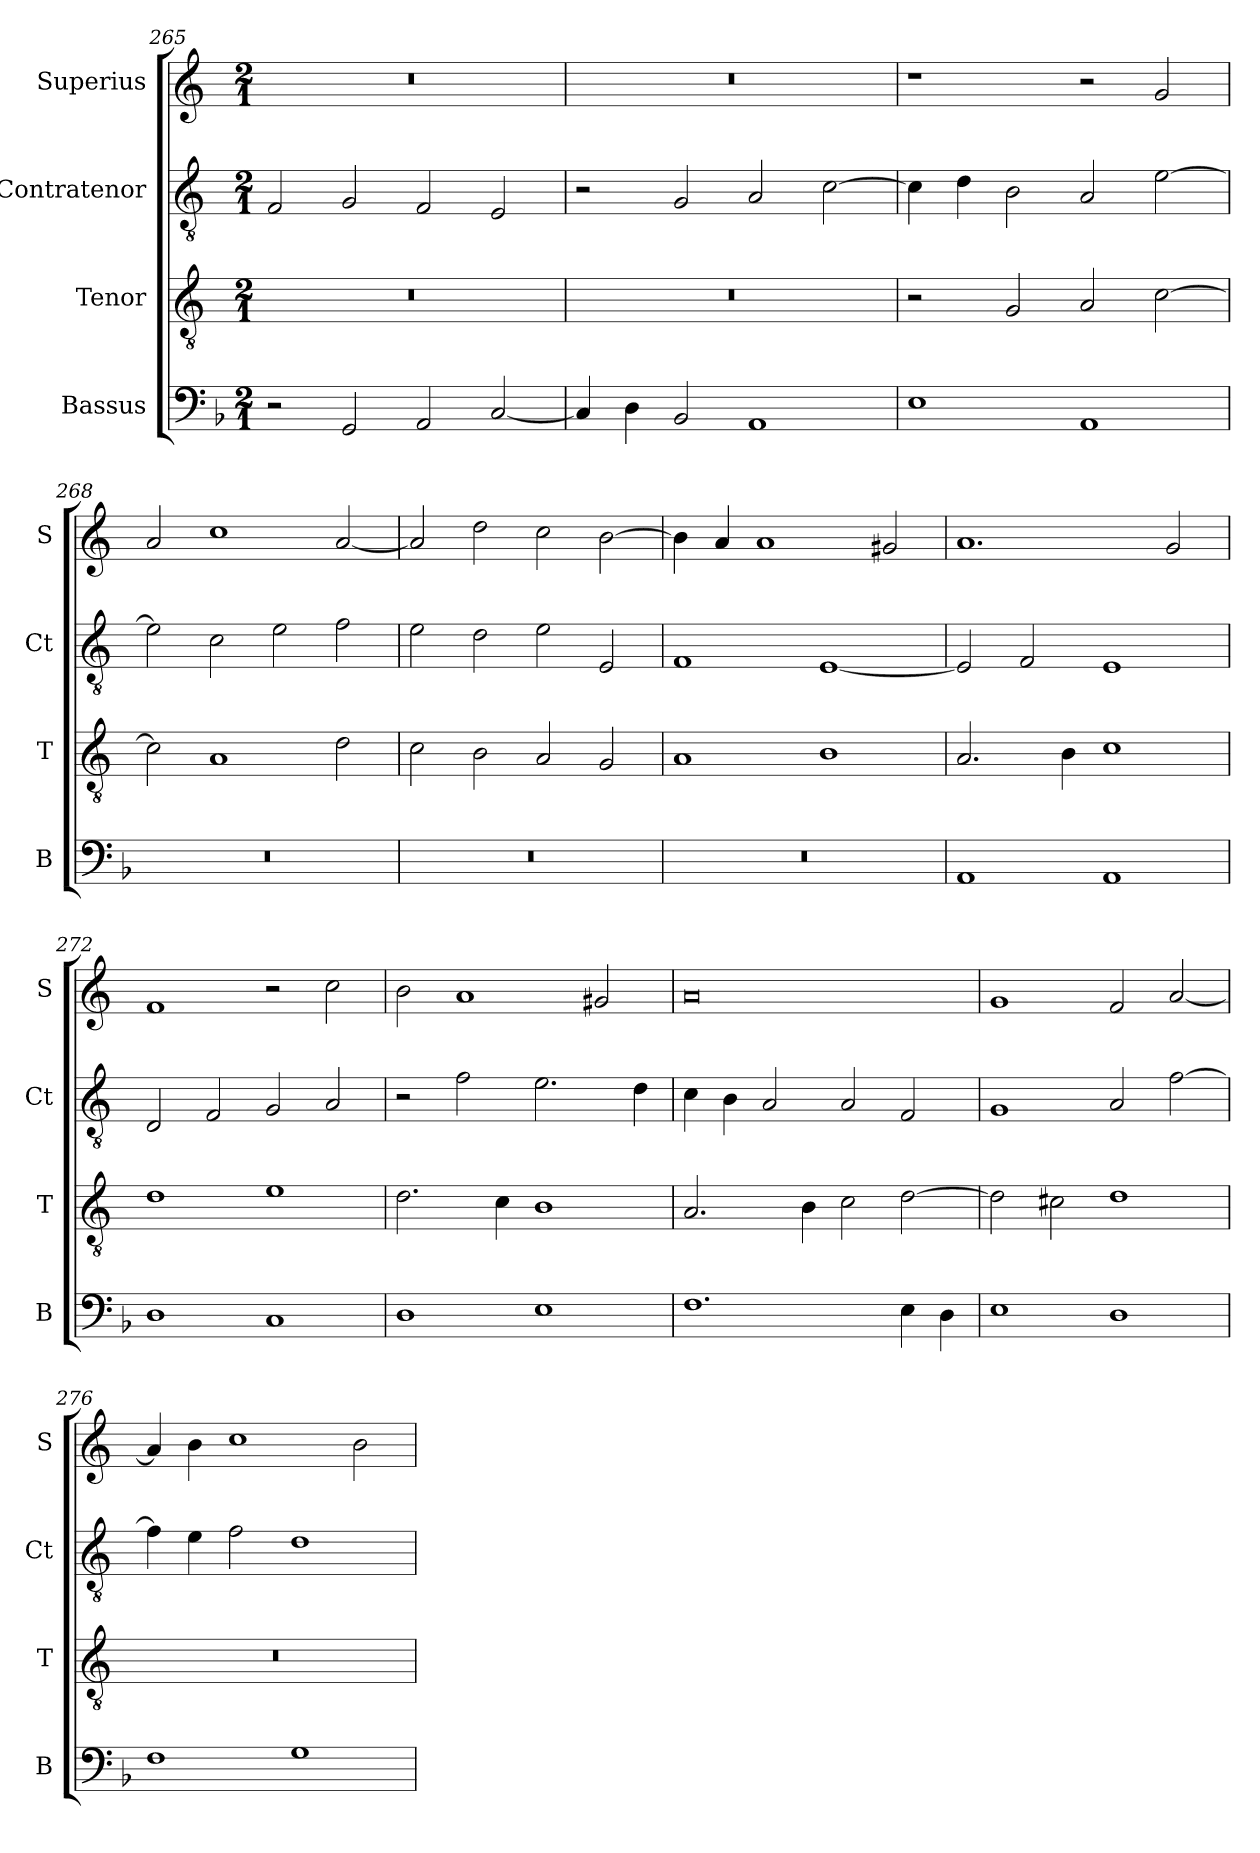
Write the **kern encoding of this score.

**kern	**kern	**kern	**kern
*part4	*part3	*part2	*part1
*staff4	*staff3	*staff2	*staff1
*I"Bassus	*I"Tenor	*I"Contratenor	*I"Superius
*I'B	*I'T	*I'Ct	*I'S
*clefF4	*clefGv2	*clefGv2	*clefG2
*k[b-]	*k[]	*k[]	*k[]
*M2/1	*M2/1	*M2/1	*M2/1
=265	=265	=265	=265
2r	0r	2F	0r
2GG	.	2G	.
2AA	.	2F	.
[2C	.	2E	.
=266	=266	=266	=266
4C]	0r	2r	0r
4D	.	.	.
2BB-	.	2G	.
1AA	.	2A	.
.	.	[2c	.
=267	=267	=267	=267
1E	2r	4c]	1r
.	.	4d	.
.	2G	2B	.
1AA	2A	2A	2r
.	[2c	[2e	2g
=268	=268	=268	=268
0r	2c]	2e]	2a
.	1A	2c	1cc
.	.	2e	.
.	2d	2f	[2a
=269	=269	=269	=269
0r	2c	2e	2a]
.	2B	2d	2dd
.	2A	2e	2cc
.	2G	2E	[2b
=270	=270	=270	=270
0r	1A	1F	4b]
.	.	.	4a
.	.	.	1a
.	1B	[1E	.
.	.	.	2g#X
=271	=271	=271	=271
1AA	2.A	2E]	1.a
.	.	2F	.
.	4B	.	.
1AA	1c	1E	.
.	.	.	2g
=272	=272	=272	=272
1D	1d	2D	1f
.	.	2F	.
1C	1e	2G	2r
.	.	2A	2cc
=273	=273	=273	=273
1D	2.d	2r	2b
.	.	2f	1a
.	4c	.	.
1E	1B	2.e	.
.	.	.	2g#X
.	.	4d	.
=274	=274	=274	=274
1.F	2.A	4c	0a
.	.	4B	.
.	.	2A	.
.	4B	.	.
.	2c	2A	.
4E	[2d	2F	.
4D	.	.	.
=275	=275	=275	=275
1E	2d]	1G	1g
.	2c#X	.	.
1D	1d	2A	2f
.	.	[2f	[2a
=276	=276	=276	=276
1F	0r	4f]	4a]
.	.	4e	4b
.	.	2f	1cc
1G	.	1d	.
.	.	.	2b
=	=	=	=
*-	*-	*-	*-
